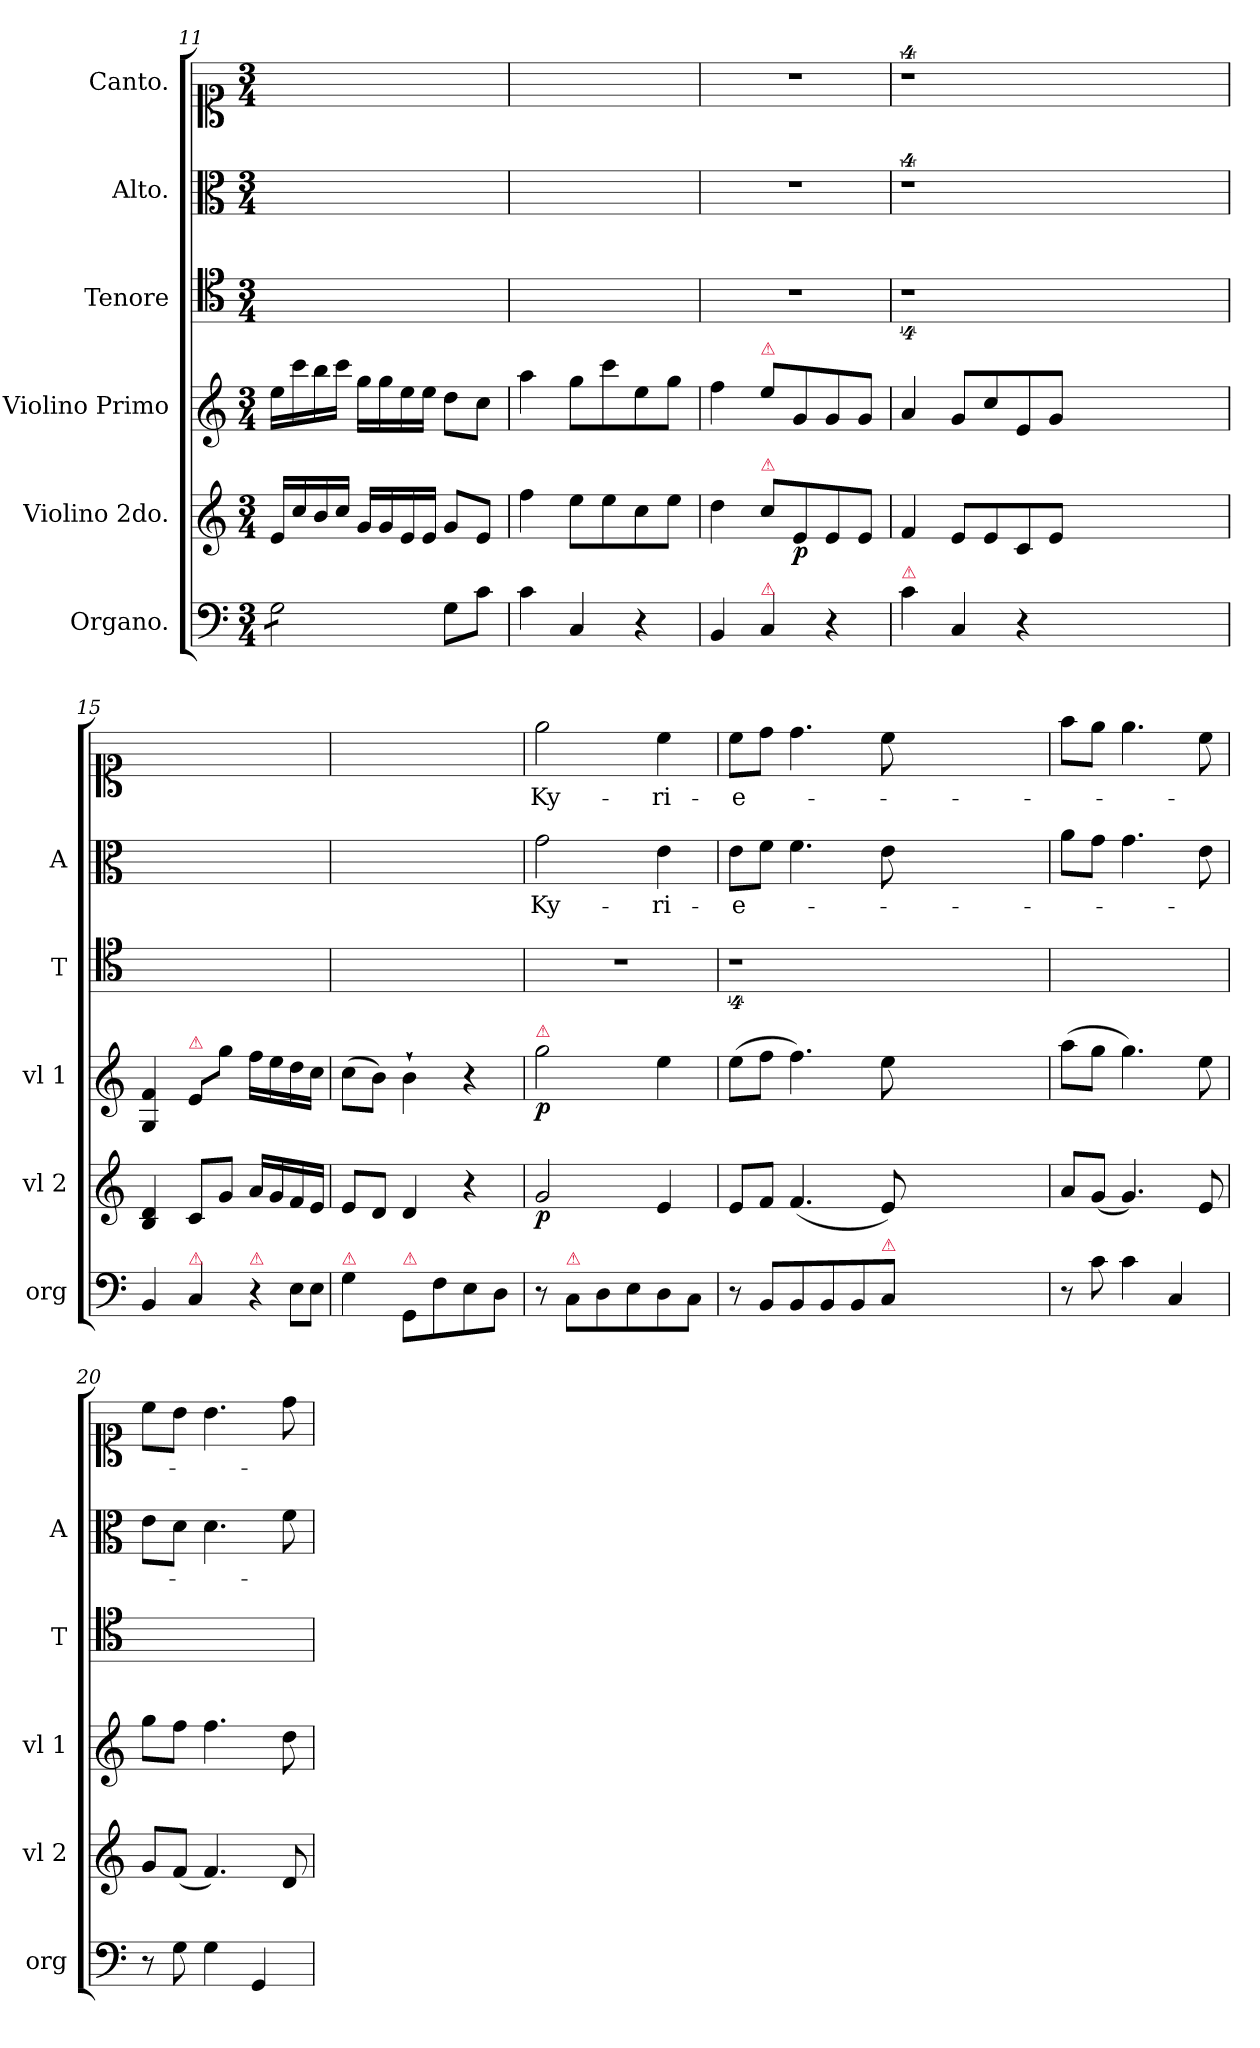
**kern	**kern	**dynam	**kern	**dynam	**kern	**kern	**text	**kern	**text
*part6	*part5	*part5	*part4	*part4	*part3	*part2	*part2	*part1	*part1
*staff6	*staff5	*staff5	*staff4	*staff4	*staff3	*staff2	*staff2	*staff1	*staff1
*I"Organo.	*I"Violino 2do.	*	*I"Violino Primo	*	*I"Tenore	*I"Alto.	*	*I"Canto.	*
*I'org	*I'vl 2	*	*I'vl 1	*	*I'T	*I'A	*	*	*
*clefF4	*clefG2	*	*clefG2	*	*clefC4	*clefC3	*	*clefC1	*
*k[]	*k[]	*	*k[]	*	*k[]	*k[]	*	*k[]	*
*C:	*C:	*	*C:	*	*C:	*C:	*	*C:	*
*M3/4	*M3/4	*	*M3/4	*	*M3/4	*M3/4	*	*M3/4	*
=11	=11	=11	=11	=11	=11	=11	=11	=11	=11
!LO:TX:a:color=crimson:t=⚠	!	!	!	!	!	!	!	!	!
*tremolo	*	*	*	*	*	*	*	*	*
8G\L	16e/LL	.	16ee\LL	.	2.ryy	2.ryy	.	2.ryy	.
.	16cc/	.	16ccc\	.	.	.	.	.	.
8G\	16b/	.	16bb\	.	.	.	.	.	.
.	16cc/JJ	.	16ccc\JJ	.	.	.	.	.	.
8G\	16g/LL	.	16gg\LL	.	.	.	.	.	.
.	16g/	.	16gg\	.	.	.	.	.	.
8G\J	16e/	.	16ee\	.	.	.	.	.	.
*Xtremolo	*	*	*	*	*	*	*	*	*
.	16e/JJ	.	16ee\JJ	.	.	.	.	.	.
8G\L	8g/L	.	8dd\L	.	.	.	.	.	.
8c\J	8e/J	.	8cc\J	.	.	.	.	.	.
=12	=12	=12	=12	=12	=12	=12	=12	=12	=12
4c\	4ff\	.	4aa\	.	2.ryy	2.ryy	.	2.ryy	.
4C/	8ee\L	.	8gg\L	.	.	.	.	.	.
.	8ee\	.	8ccc\	.	.	.	.	.	.
4r	8cc\	.	8ee\	.	.	.	.	.	.
.	8ee\J	.	8gg\J	.	.	.	.	.	.
=13	=13	=13	=13	=13	=13	=13	=13	=13	=13
4BB/	4dd\	.	4ff\	.	2.r	2.r	.	2.r	.
!	!	!	!LO:TX:a:color=crimson:t=⚠	!	!	!	!	!	!
!	!LO:TX:a:color=crimson:t=⚠	!	!	!	!	!	!	!	!
!LO:TX:a:color=crimson:t=⚠	!	!	!	!	!	!	!	!	!
4C/	8cc\L	.	8ee\L	.	.	.	.	.	.
!	!	!LO:DY:b	!	!LO:DY:b	!	!	!	!	!
.	8e/	p.	8g/	fo.	.	.	.	.	.
4r	8e/	.	8g/	.	.	.	.	.	.
.	8e/J	.	8g/J	.	.	.	.	.	.
=14	=14	=14	=14	=14	=14	=14	=14	=14	=14
!LO:TX:a:color=crimson:t=⚠	!	!	!	!	!	!	!	!	!
4c\	4f/	.	4a/	.	4%9r	4%9r	.	4%9r	.
4C/	8e/L	.	8g/L	.	.	.	.	.	.
.	8e/	.	8cc/	.	.	.	.	.	.
4r	8c/	.	8e/	.	.	.	.	.	.
.	8e/J	.	8g/J	.	.	.	.	.	.
1.ryy	1.ryy	.	1.ryy	.	.	.	.	.	.
=15	=15	=15	=15	=15	=15	=15	=15	=15	=15
4BB/	4B/ 4d/	.	4G/ 4f/	.	2.ryy	2.ryy	.	2.ryy	.
!	!	!	!LO:TX:a:color=crimson:t=⚠	!	!	!	!	!	!
!LO:TX:a:color=crimson:t=⚠	!	!	!	!	!	!	!	!	!
4C/	8c/L	.	8e/L	.	.	.	.	.	.
.	8g/J	.	8gg\J	.	.	.	.	.	.
!LO:TX:a:color=crimson:t=⚠	!	!	!	!	!	!	!	!	!
!LO:N:vis=4	!	!	!	!LO:DY:b	!	!	!	!	!
8r	16a/LL	.	16ff\LL	for.	.	.	.	.	.
.	16g/	.	16ee\	.	.	.	.	.	.
!LO:N:vis=8	!	!	!	!	!	!	!	!	!
16E\L	16f/	.	16dd\	.	.	.	.	.	.
!LO:N:vis=8	!	!	!	!	!	!	!	!	!
16E\J	16e/JJ	.	16cc\JJ	.	.	.	.	.	.
=16	=16	=16	=16	=16	=16	=16	=16	=16	=16
!LO:TX:a:color=crimson:t=⚠	!	!	!	!	!	!	!	!	!
4G\	8e/L	.	(8cc\L	.	2.ryy	2.ryy	.	2.ryy	.
.	8d/J	.	8b\J)	.	.	.	.	.	.
!LO:TX:a:color=crimson:t=⚠	!	!	!	!	!	!	!	!	!
8GG/L	4d/	.	4b`\	.	.	.	.	.	.
8F\	.	.	.	.	.	.	.	.	.
8E\	4r	.	4r	.	.	.	.	.	.
8D\J	.	.	.	.	.	.	.	.	.
=17	=17	=17	=17	=17	=17	=17	=17	=17	=17
!	!	!	!LO:TX:a:color=crimson:t=⚠	!	!	!	!	!	!
!	!	!LO:DY:b	!	!LO:DY:b	!	!	!	!	!
8r	2g/	p.	2gg\	p.	2.r	2g\	Ky-	2ee\	Ky-
!LO:TX:a:color=crimson:t=⚠	!	!	!	!	!	!	!	!	!
8C\L	.	.	.	.	.	.	.	.	.
8D\	.	.	.	.	.	.	.	.	.
8E\	.	.	.	.	.	.	.	.	.
8D\	4e/	.	4ee\	.	.	4e\	-ri-	4cc\	-ri-
8C\J	.	.	.	.	.	.	.	.	.
=18	=18	=18	=18	=18	=18	=18	=18	=18	=18
8r	8e/L	.	(8ee\L	.	4%9r	8e\L	-e-	8cc\L	-e-
8BB/L	8f/J	.	8ff\J	.	.	8f\J	.	8dd\J	.
8BB/	(4.f/	.	4.ff\)	.	.	4.f\	.	4.dd\	.
8BB/	.	.	.	.	.	.	.	.	.
8BB/	.	.	.	.	.	.	.	.	.
!LO:TX:a:color=crimson:t=⚠	!	!	!	!	!	!	!	!	!
8C/J	8e/)	.	8ee\	.	.	8e\	.	8cc\	.
1.ryy	1.ryy	.	1.ryy	.	.	1.ryy	.	1.ryy	.
=19	=19	=19	=19	=19	=19	=19	=19	=19	=19
8r	8a/L	.	(8aa\L	.	2.ryy	8a\L	.	8ff\L	.
8c\	(8g/J	.	8gg\J	.	.	8g\J	.	8ee\J	.
4c\	4.g/)	.	4.gg\)	.	.	4.g\	.	4.ee\	.
4C/	.	.	.	.	.	.	.	.	.
.	8e/	.	8ee\	.	.	8e\	.	8cc\	.
=20	=20	=20	=20	=20	=20	=20	=20	=20	=20
8r	8g/L	.	8gg\L	.	2.ryy	8e\L	.	8cc\L	.
8G\	(8f/J	.	8ff\J	.	.	8d\J	.	8b\J	.
4G\	4.f/)	.	4.ff\	.	.	4.d\	.	4.b\	.
4GG/	.	.	.	.	.	.	.	.	.
.	8d/	.	8dd\	.	.	8f\	.	8dd\	.
=	=	=	=	=	=	=	=	=	=
*-	*-	*-	*-	*-	*-	*-	*-	*-	*-
